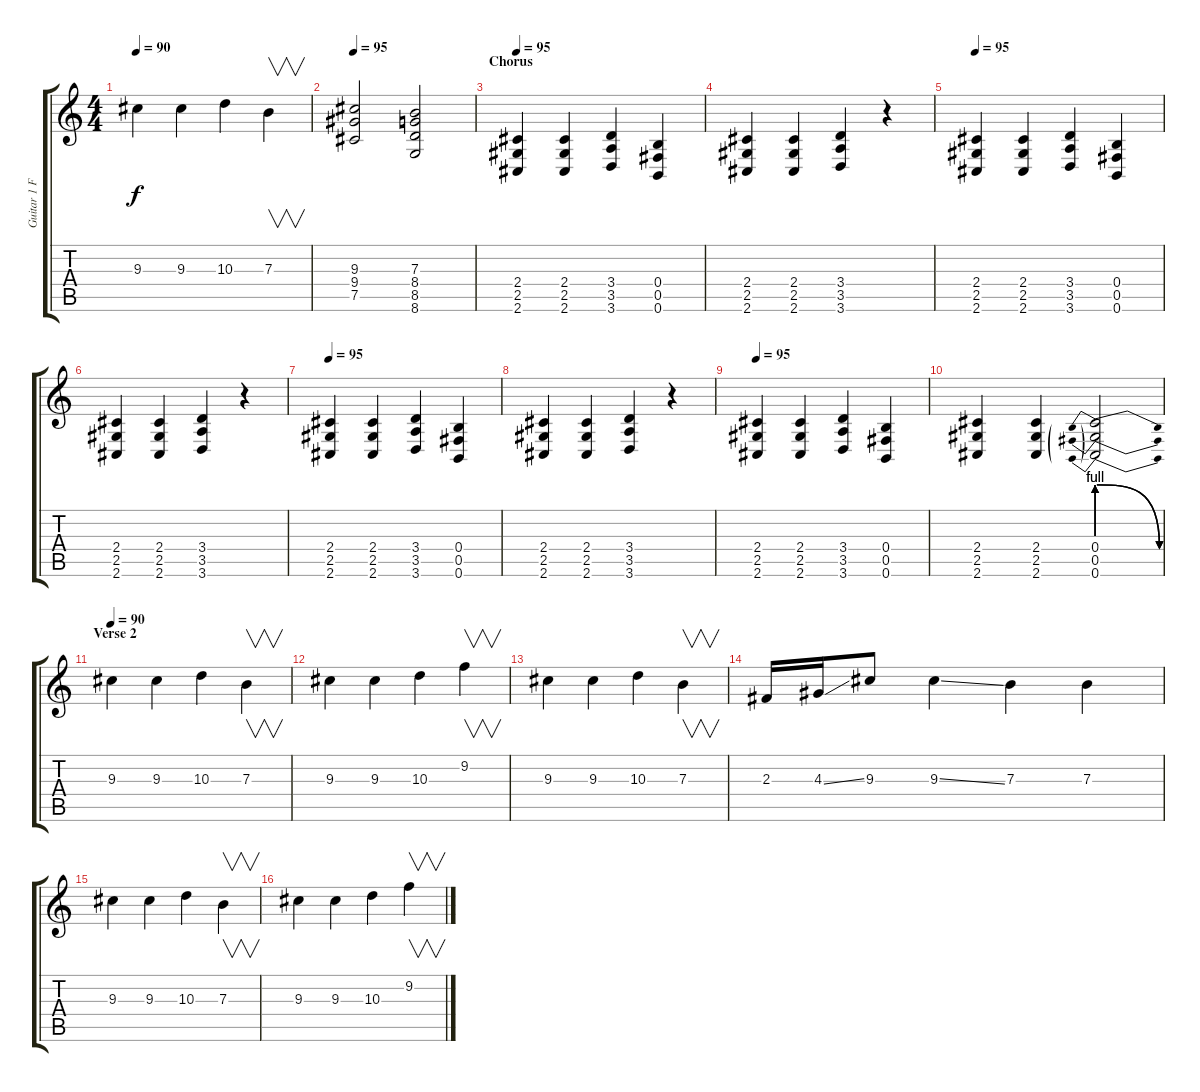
\track ("Guitar 1 Fx" "Guitar 1 F") {instrument distortionguitar}
\staff {score tabs}
\tuning (Db4 Ab3 E3 B2 Gb2 B1) {hide}
\ts (4 4)
\tempo 90
\clef g2
\ks c
9.3.4{dy f} 9.3.4 10.3.4 7.3.4{v} |
\tempo 95
(9.3 9.4 7.5).2 (7.3 8.4 8.5 8.6).2 |
\section ("" "Chorus")
\tempo 95
(2.4 2.5 2.6).4{volume 12 balance 16 instrument distortionguitar} (2.4 2.5 2.6).4 (3.4 3.5 3.6).4 (0.4 0.5 0.6).4 |
(2.4 2.5 2.6).4{volume 12 balance 0} (2.4 2.5 2.6).4 (3.4 3.5 3.6).4 r.4 |
\tempo 95
(2.4 2.5 2.6).4{volume 12 balance 16 instrument distortionguitar} (2.4 2.5 2.6).4 (3.4 3.5 3.6).4 (0.4 0.5 0.6).4 |
(2.4 2.5 2.6).4{volume 12 balance 0} (2.4 2.5 2.6).4 (3.4 3.5 3.6).4 r.4 |
\tempo 95
(2.4 2.5 2.6).4{volume 12 balance 16 instrument distortionguitar} (2.4 2.5 2.6).4 (3.4 3.5 3.6).4 (0.4 0.5 0.6).4 |
(2.4 2.5 2.6).4{volume 12 balance 0} (2.4 2.5 2.6).4 (3.4 3.5 3.6).4 r.4 |
\tempo 95
(2.4 2.5 2.6).4{volume 12 balance 6 instrument distortionguitar} (2.4 2.5 2.6).4 (3.4 3.5 3.6).4 (0.4 0.5 0.6).4 |
(2.4 2.5 2.6).4 (2.4 2.5 2.6).4 (0.4{be (prebendrelease 0 4 60 0)} 0.5{be (prebendrelease 0 4 60 0)} 0.6{be (prebendrelease 0 4 60 0)}).2 |
\section ("" "Verse 2")
\tempo 90
9.3.4{volume 8 balance 6 instrument distortionguitar} 9.3.4 10.3.4 7.3.4{v} |
9.3.4 9.3.4 10.3.4 9.2.4{v} |
9.3.4 9.3.4 10.3.4 7.3.4{v} |
2.3.16 4.3{ss}.16 9.3.8 9.3{ss}.4 7.3.4 7.3.4 |
9.3.4 9.3.4 10.3.4 7.3.4{v} |
9.3.4 9.3.4 10.3.4 9.2.4{v}
